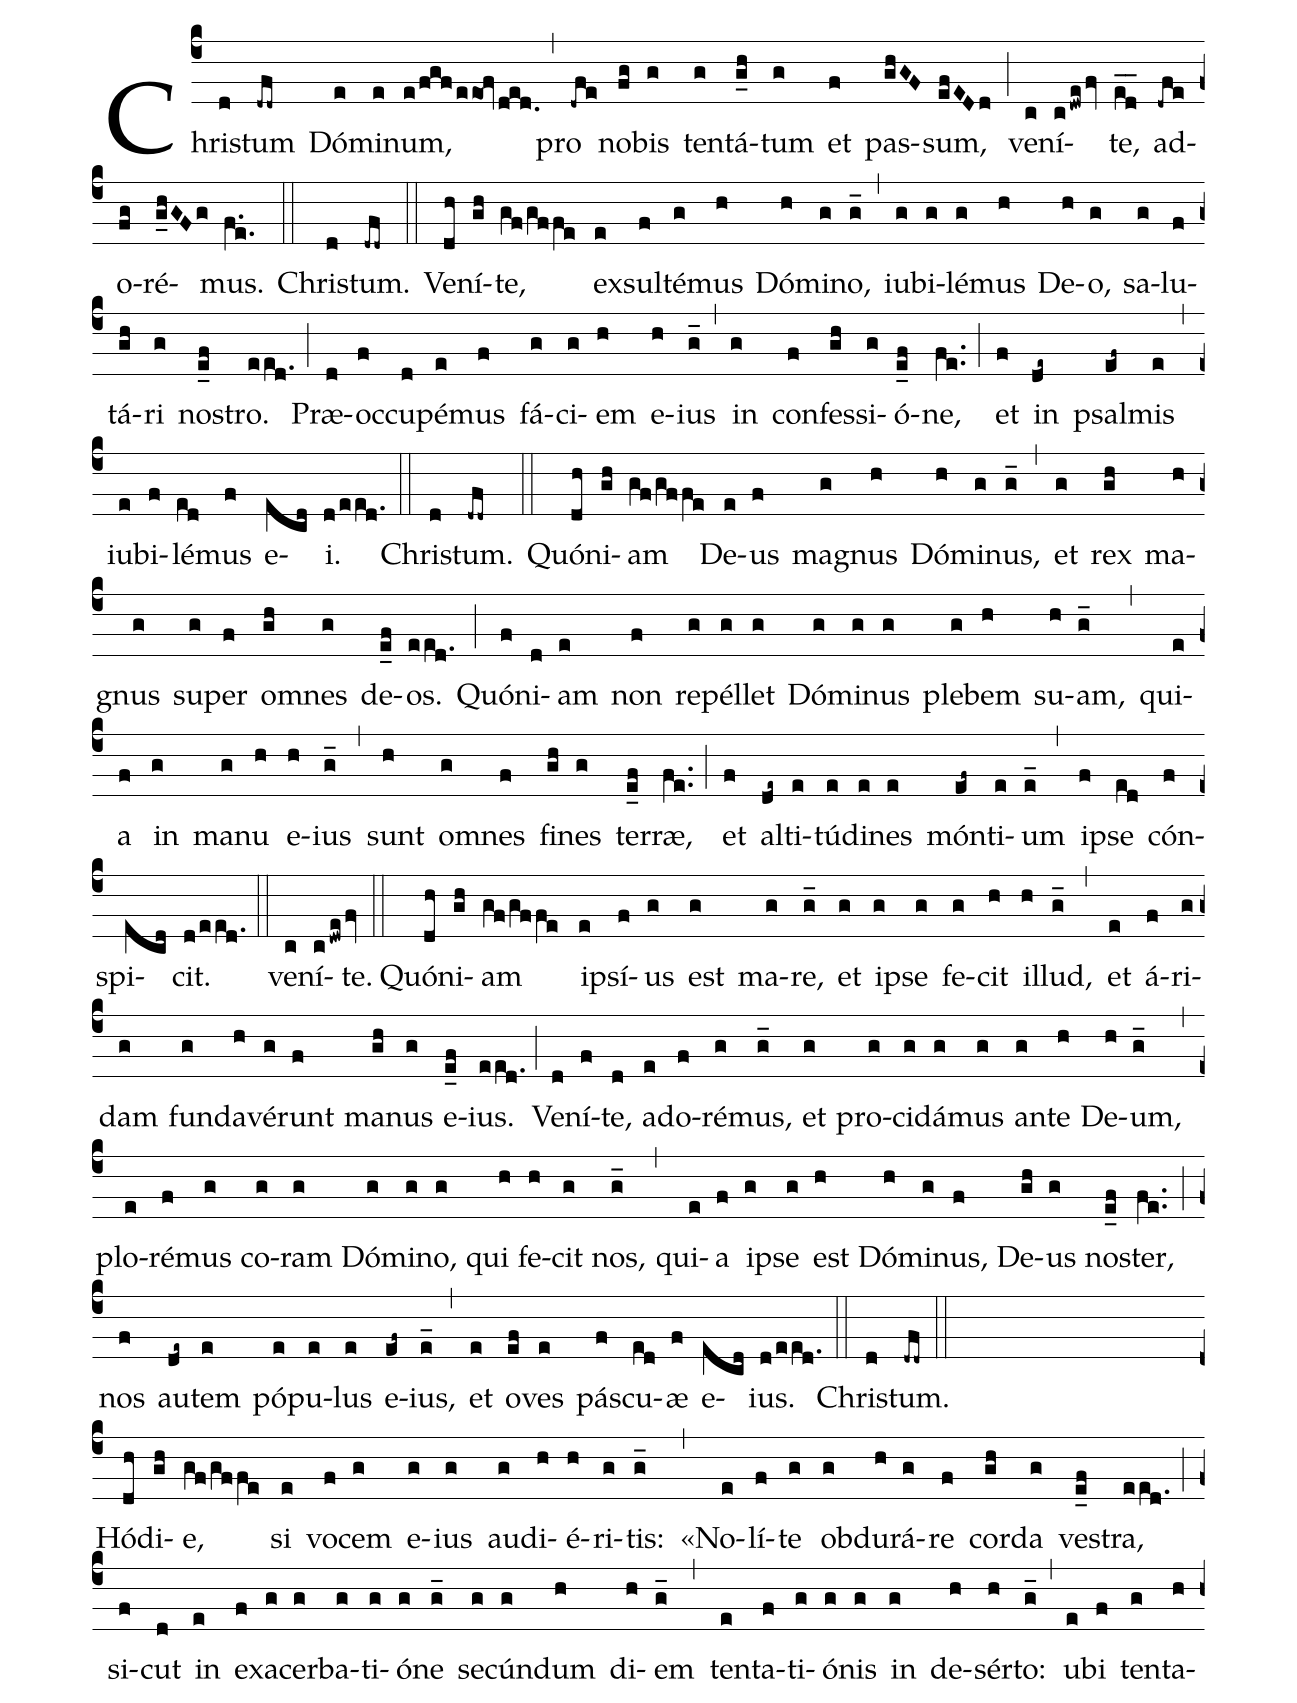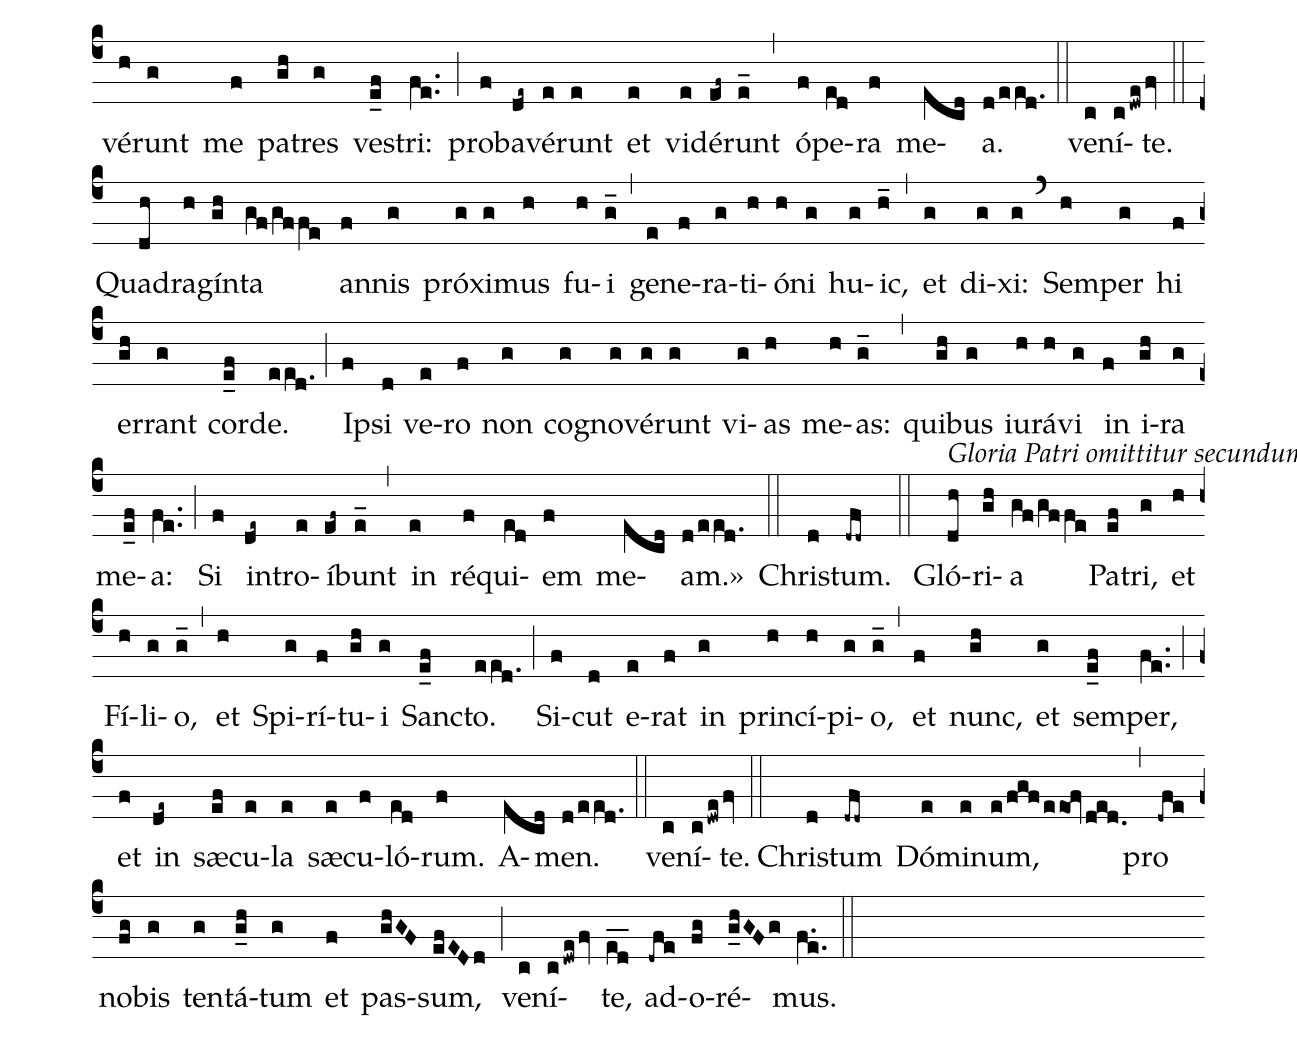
%%
(c4)
Chri(d)stum(-dfd~) Dó(e)mi(e)num,(e/fgfeeo!fvded.) (,) pro(-dfe) no(fg)bis(g) ten(g)tá(g_h)tum(g) et(f) pas(ghGF)sum,(efEDd) (;)
ve(c)ní(cdwefv)te,(e_d_) ad(-dfe)o(fg)ré(g_hGFg)mus.(f.e.) (::) Chri(d)stum.(-dfd~) (::)

Ve(dh)ní(gh)te,(gf/gf/fe) ex(e)sul(f)té(g)mus(h) Dó(h)mi(g)no,(g_) (,) iu(g)bi(g)lé(g)mus(h) De(h)o,(g) sa(g)lu(f)tá(gh)ri(g) no(e_f)stro.(eed.) (;) Præ(d)oc(f)cu(d)pé(e)mus(f) fá(g)ci(g)em(h) e(h)ius(g_) (,) in(g) con(f)fes(gh)si(g)ó(e_f)ne,(fe..) (;) et(f) in(de~) psal(ef~)mis(e) (,) iu(e)bi(f)lé(ed)mus(f) e(ecd)i.(d/eed.) (::)
Chri(d)stum.(-dfd~) (::)


Quó(dh)ni(gh)am(gf/gf/fe) De(e)us(f) ma(g)gnus(h) Dó(h)mi(g)nus,(g_) (,) et(g) rex(gh) ma(h)gnus(g) su(g)per(f) om(gh)nes(g) de(e_f)os.(eed.) (;) Quó(f)ni(d)am(e) non(f) re(g)pél(g)let(g) Dó(g)mi(g)nus(g) ple(g)bem(h) su(h)am,(g_) (,) qui(e)a(f) in(g) ma(g)nu(h) e(h)ius(g_) (,) sunt(h) om(g)nes(f) fi(gh)nes(g) ter(e_f)ræ,(fe..) (;) et(f) al(de~)ti(e)tú(e)di(e)nes(e) món(ef~)ti(e)um(e_) (,) i(f)pse(ed) cón(f)spi(ecd)cit.(d/eed.) (::)

ve(c)ní(cdwefv)te.(::)

Quó(dh)ni(gh)am(gf/gf/fe) i(e)psí(f)us(g) est(g) ma(g)re,(g_) et(g) i(g)pse(g) fe(g)cit(h) il(h)lud,(g_) (,) et(e) á(f)ri(g)dam(g) fun(g)da(h)vé(g)runt(f) ma(gh)nus(g) e(e_f)ius.(eed.) (;) Ve(d)ní(f)te,(d) ad(e)o(f)ré(g)mus,(g_) et(g) pro(g)ci(g)dá(g)mus(g) an(g)te(h) De(h)um,(g_) (,) plo(e)ré(f)mus(g) co(g)ram(g) Dó(g)mi(g)no,(g) qui(h) fe(h)cit(g) nos,(g_) (,) qui(e)a(f) i(g)pse(g) est(h) Dó(h)mi(g)nus,(f) De(gh)us(g) no(e_f)ster,(fe..) (;) nos(f) au(de~)tem(e) pó(e)pu(e)lus(e) e(ef~)ius,(e_) (,) et(e) o(ef)ves(e) pá(f)scu(ed)æ(f) e(ecd)ius.(d/eed.) (::)

Chri(d)stum.(-dfd~) (::Z)

Hó(dh)di(gh)e,(gf/gf/fe) si(e) vo(f)cem(g) e(g)ius(g) au(g)di(h)é(h)ri(g)tis:(g_) (,) «No(e)lí(f)te(g) ob(g)du(h)rá(g)re(f) cor(gh)da(g) ve(e_f)stra,(eed.) (;) si(f)cut(d) in(e) ex(f)a(g)cer(g)ba(g)ti(g)ó(g)ne(g_) se(g)cún(g)dum(h) di(h)em(g_) (,) ten(e)ta(f)ti(g)ó(g)nis(g) in(g) de(h)sér(h)to:(g_) (,) u(e)bi(f) ten(g)ta(h)vé(h)runt(g) me(f) pa(gh)tres(g) ve(e_f)stri:(fe..) (;) pro(f)ba(de~)vé(e)runt(e) et(e) vi(e)dé(ef~)runt(e_) (,) ó(f)pe(ed)ra(f) me(ecd)a.(d/eed.) (::)

ve(c)ní(cdwefv)te.(::)

Qua(dh)dra(h)gín(gh)ta(gf/gf/fe) an(f)nis(g) pró(g)xi(g)mus(h) fu(h)i(g_) (,) ge(e)ne(f)ra(g)ti(h)ó(h)ni(g) hu(g)ic,(h_) (,) et(g) di(g)xi:(g) (`) Sem(h)per(g) hi(f) er(gh)rant(g) cor(e_f)de.(eed.) (;) I(f)psi(d) ve(e)ro(f) non(g) co(g)gno(g)vé(g)runt(g) vi(g)as(h) me(h)as:(g_) (,) qui(gh)bus(g) iu(h)rá(h)vi(g) in(f) i(gh)ra(g) me(e_f)a:(fe..) (;) Si(f) in(de~)tro(e)í(ef~)bunt(e_) (,) in(e) ré(f)qui(ed)em(f) me(ecd)am.»(d/eed.) (::)

Chri(d)stum.(-dfd~) (::)

<alt>Gloria Patri omittitur secundum vetus ordinem (ad libitum)</alt>
Gló(dh)ri(gh)a(gf/gf/fe) Pa(ef)tri,(g) et(h) Fí(h)li(g)o,(g_) (,) et(h) Spi(g)rí(f)tu(gh)i(g) San(e_f)cto.(eed.) (;) Si(f)cut(d) e(e)rat(f) in(g) prin(h)cí(h)pi(g)o,(g_) (,) et(f) nunc,(gh) et(g) sem(e_f)per,(fe..) (;) et(f) in(de~) s{<sp>ae</sp>}(ef)cu(e)la(e) sæ(e)cu(f)ló(ed)rum.(f) A(ecd)men.(d/eed.) (::)

ve(c)ní(cdwefv)te.(::)

Chri(d)stum(-dfd~) Dó(e)mi(e)num,(e/fgfeeo!fvded.) (,) pro(-dfe) no(fg)bis(g) ten(g)tá(g_h)tum(g) et(f) pas(ghGF)sum,(efEDd) (;)
ve(c)ní(cdwefv)te,(e_d_) ad(-dfe)o(fg)ré(g_hGFg)mus.(f.e.) (::)
